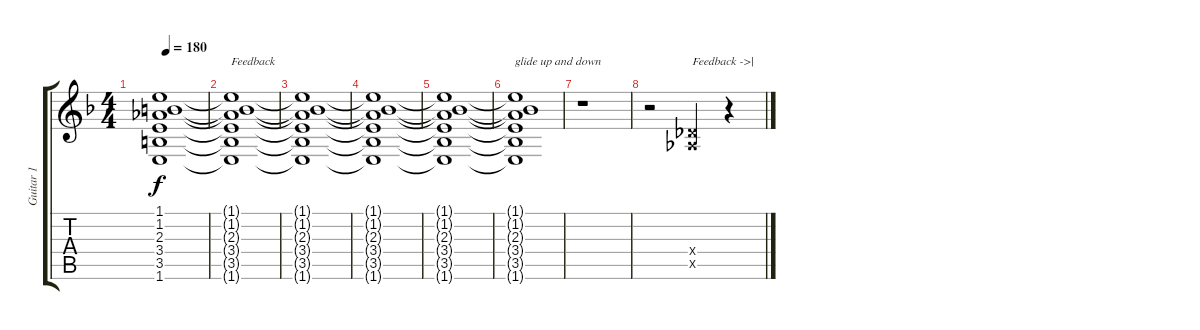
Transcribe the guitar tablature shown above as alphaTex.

\track ("Guitar 1" "Guitar 1") {instrument distortionguitar}
\staff {score tabs}
\tuning (Eb4 Bb3 Gb3 Db3 Ab2 Eb2) {hide}
\ts (4 4)
\tempo 180
\clef g2
\ks dminor
(1.1{t} 1.2{t} 2.3{t} 3.4{t} 3.5{t} 1.6{t}).1{dy f} |
(1.1{t} 1.2{t} 2.3{t} 3.4{t} 3.5{t} 1.6{t}).1{txt "Feedback"} |
(1.1{t} 1.2{t} 2.3{t} 3.4{t} 3.5{t} 1.6{t}).1 |
(1.1{t} 1.2{t} 2.3{t} 3.4{t} 3.5{t} 1.6{t}).1 |
(1.1{t} 1.2{t} 2.3{t} 3.4{t} 3.5{t} 1.6{t}).1 |
(1.1{t} 1.2{t} 2.3{t} 3.4{t} 3.5{t} 1.6{t}).1{txt "glide up and down"} |
r.1 |
r.2 (0.4{x} 0.5{x}).4{txt "Feedback ->|"} r.4
